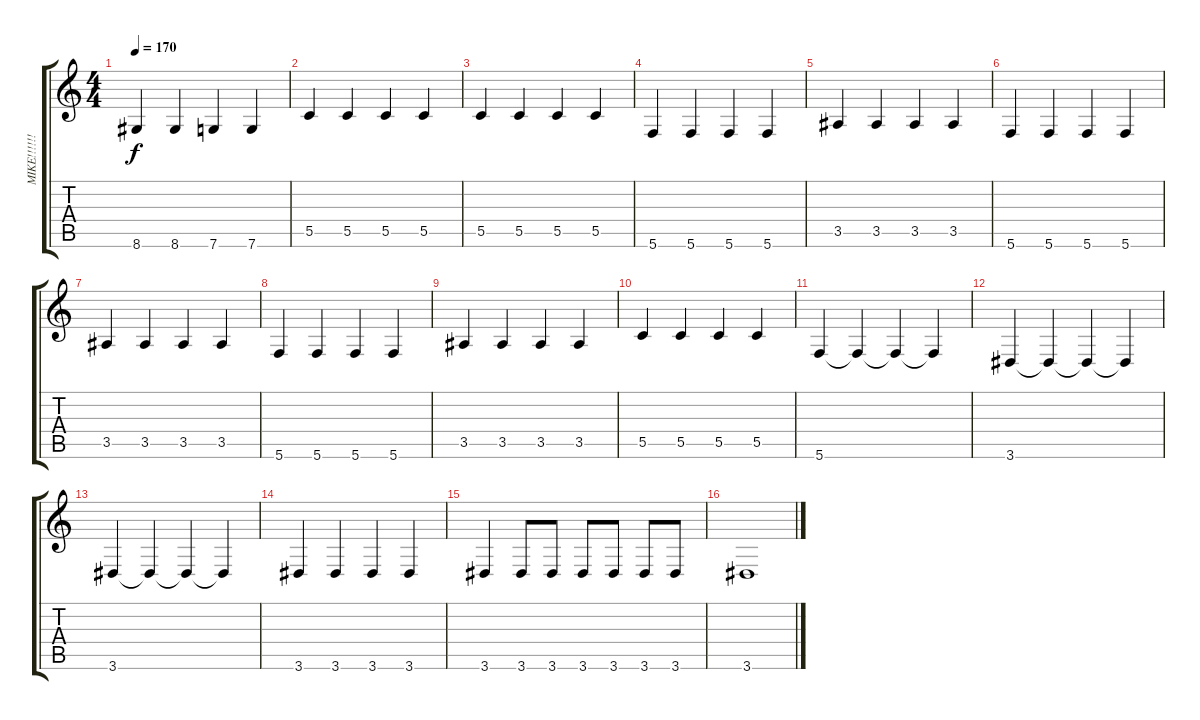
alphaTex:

\track ("MIKE!!!!!! " "MIKE!!!!!!") {instrument acousticguitarsteel}
\staff {score tabs}
\tuning (D4 A3 F3 C3 G2 C2) {hide}
\ts (4 4)
\tempo 170
\clef g2
\ks c
8.6.4{dy f} 8.6.4 7.6.4 7.6.4 |
5.5.4 5.5.4 5.5.4 5.5.4 |
5.5.4 5.5.4 5.5.4 5.5.4 |
5.6.4 5.6.4 5.6.4 5.6.4 |
3.5.4 3.5.4 3.5.4 3.5.4 |
5.6.4 5.6.4 5.6.4 5.6.4 |
3.5.4 3.5.4 3.5.4 3.5.4 |
5.6.4 5.6.4 5.6.4 5.6.4 |
3.5.4 3.5.4 3.5.4 3.5.4 |
5.5.4 5.5.4 5.5.4 5.5.4 |
5.6.4 5.6{t}.4 5.6{t}.4 5.6{t}.4 |
3.6.4 3.6{t}.4 3.6{t}.4 3.6{t}.4 |
3.6.4 3.6{t}.4 3.6{t}.4 3.6{t}.4 |
3.6.4 3.6.4 3.6.4 3.6.4 |
3.6.4 3.6.8 3.6.8 3.6.8 3.6.8 3.6.8 3.6.8 |
3.6.1
